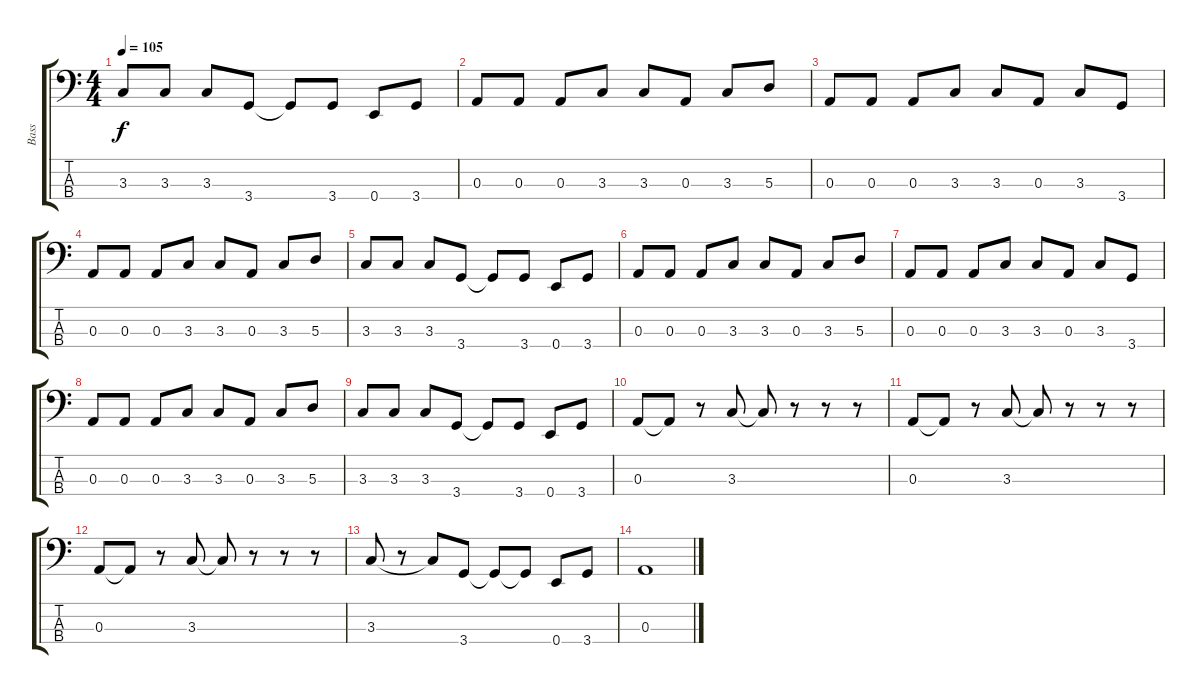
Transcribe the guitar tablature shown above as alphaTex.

\track ("Bass" "Bass") {instrument electricbassfinger}
\staff {score tabs}
\tuning (G2 D2 A1 E1) {hide}
\ts (4 4)
\tempo 105
\clef f4
\ks c
3.3.8{dy f} 3.3.8 3.3.8 3.4.8 3.4{t}.8 3.4.8 0.4.8 3.4.8 |
0.3.8 0.3.8 0.3.8 3.3.8 3.3.8 0.3.8 3.3.8 5.3.8 |
0.3.8 0.3.8 0.3.8 3.3.8 3.3.8 0.3.8 3.3.8 3.4.8 |
0.3.8 0.3.8 0.3.8 3.3.8 3.3.8 0.3.8 3.3.8 5.3.8 |
3.3.8 3.3.8 3.3.8 3.4.8 3.4{t}.8 3.4.8 0.4.8 3.4.8 |
0.3.8 0.3.8 0.3.8 3.3.8 3.3.8 0.3.8 3.3.8 5.3.8 |
0.3.8 0.3.8 0.3.8 3.3.8 3.3.8 0.3.8 3.3.8 3.4.8 |
0.3.8 0.3.8 0.3.8 3.3.8 3.3.8 0.3.8 3.3.8 5.3.8 |
3.3.8 3.3.8 3.3.8 3.4.8 3.4{t}.8 3.4.8 0.4.8 3.4.8 |
0.3.8 0.3{t}.8 r.8 3.3.8 3.3{t}.8 r.8 r.8 r.8 |
0.3.8 0.3{t}.8 r.8 3.3.8 3.3{t}.8 r.8 r.8 r.8 |
0.3.8 0.3{t}.8 r.8 3.3.8 3.3{t}.8 r.8 r.8 r.8 |
3.3.8 r.8 3.3{t}.8 3.4.8 3.4{t}.8 3.4{t}.8 0.4.8 3.4.8 |
0.3.1
